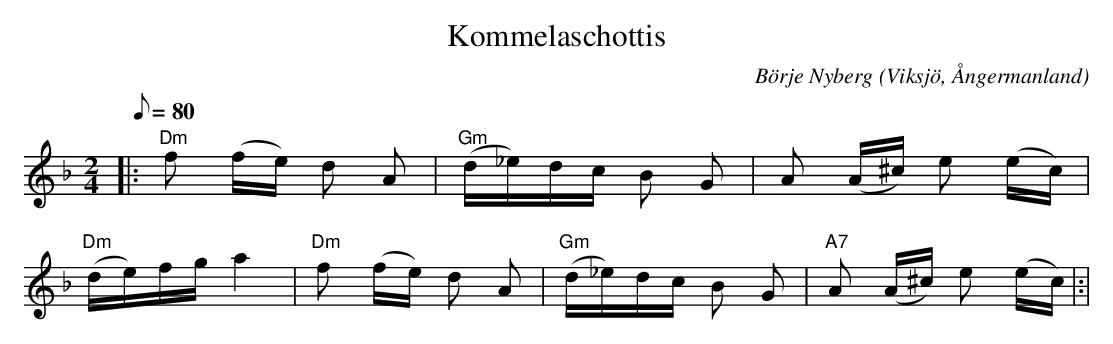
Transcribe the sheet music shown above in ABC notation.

X:1
T:Kommelaschottis
C:Börje Nyberg
O:Viksjö, Ångermanland
M:2/4
L:1/8
Q:80
K:Dm
|: "Dm"f (f/2e/2) d A | "Gm"(d/2_e/2)d/2c/2 B G | A (A/2^c/2) e (e/2c/2) |
 "Dm"(d/2e/2)f/2g/2 a2 | "Dm"f (f/2e/2) d A | "Gm" (d/2_e/2)d/2c/2 B G | "A7"A (A/2^c/2) e (e/2c/2) |:|
